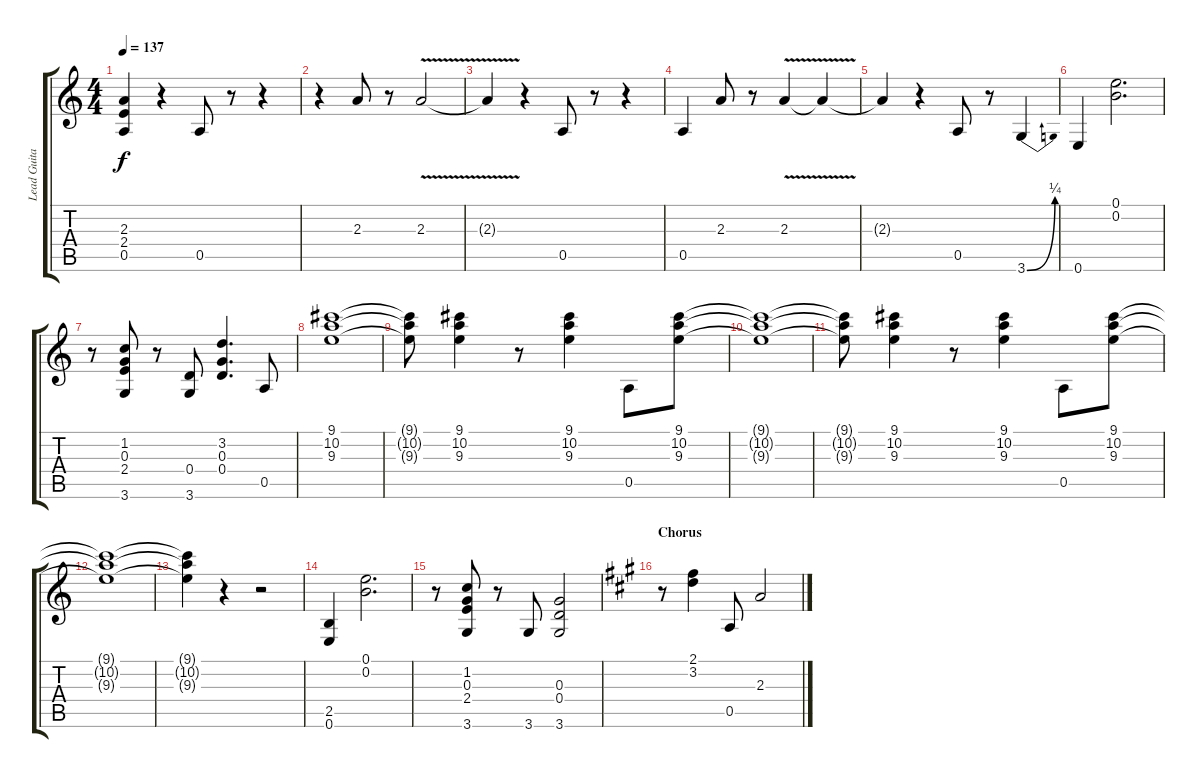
\track ("Lead Guitar" "Lead Guita") {instrument overdrivenguitar}
\staff {score tabs}
\tuning (E4 B3 G3 D3 A2 E2) {hide}
\ts (4 4)
\tempo 137
\clef g2
\ks c
(2.3{t} 2.4{t} 0.5{t}).4{dy f} r.4 0.5.8 r.8 r.4 |
r.4 2.3.8 r.8 2.3{v}.2 |
2.3{t}.4 r.4 0.5.8 r.8 r.4 |
0.5.4 2.3.8 r.8 2.3{v}.4 2.3{t}.4 |
2.3{t}.4 r.4 0.5.8 r.8 3.6{be (bend 0 0 60 1)}.4 |
0.6.4 (0.1 0.2).2{d} |
r.8 (1.2 0.3 2.4 3.6).8 r.8 (0.4 3.6).8 (3.2 0.3 0.4).4{d} 0.5.8 |
(9.1 10.2 9.3).1 |
(9.1{t} 10.2{t} 9.3{t}).8 (9.1 10.2 9.3).4 r.8 (9.1 10.2 9.3).4 0.5.8 (9.1 10.2 9.3).8 |
(9.1{t} 10.2{t} 9.3{t}).1 |
(9.1{t} 10.2{t} 9.3{t}).8 (9.1 10.2 9.3).4 r.8 (9.1 10.2 9.3).4 0.5.8 (9.1 10.2 9.3).8 |
(9.1{t} 10.2{t} 9.3{t}).1 |
(9.1{t} 10.2{t} 9.3{t}).4 r.4 r.2 |
(2.5 0.6).4 (0.1 0.2).2{d} |
r.8 (1.2 0.3 2.4 3.6).8 r.8 3.6.8 (0.3 0.4 3.6).2 |
\section ("" "Chorus")
\ks a
r.8 (2.1 3.2).4 0.5.8 2.3.2
